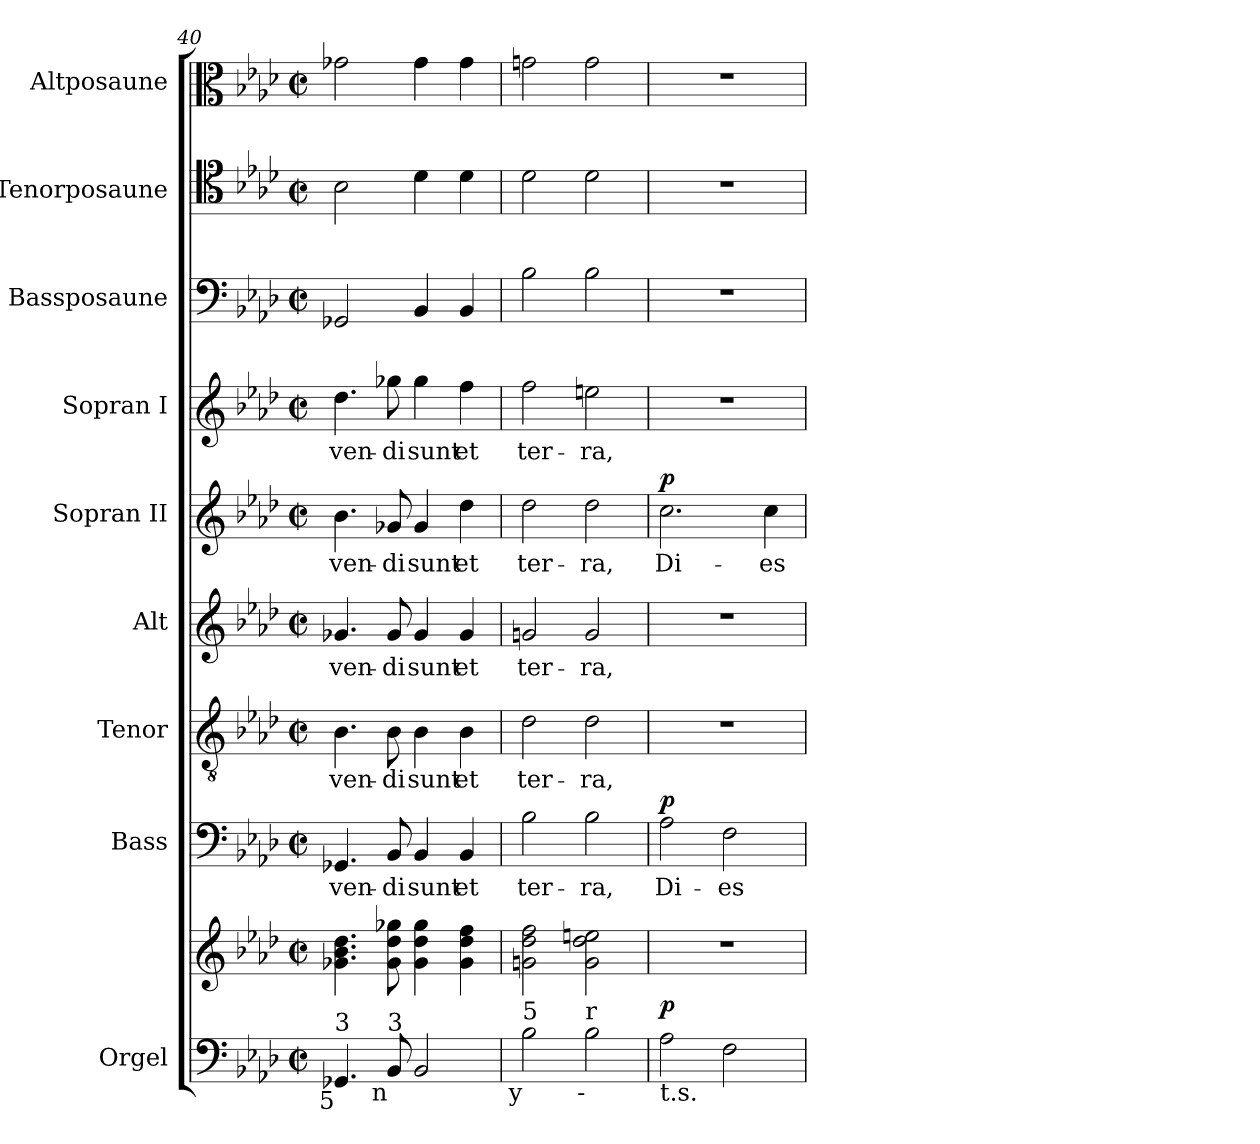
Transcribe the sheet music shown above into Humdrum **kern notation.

**kern	**kern	**dynam	**kern	**text	**dynam	**kern	**text	**kern	**text	**kern	**text	**dynam	**kern	**text	**kern	**kern	**kern
*part9	*part9	*part9	*part8	*part8	*part8	*part7	*part7	*part6	*part6	*part5	*part5	*part5	*part4	*part4	*part3	*part2	*part1
*staff10	*staff9	*staff9/10	*staff8	*staff8	*staff8	*staff7	*staff7	*staff6	*staff6	*staff5	*staff5	*staff5	*staff4	*staff4	*staff3	*staff2	*staff1
*I"Orgel	*	*	*I"Bass	*	*	*I"Tenor	*	*I"Alt	*	*I"Sopran II	*	*	*I"Sopran I	*	*I"Bassposaune	*I"Tenorposaune	*I"Altposaune
*I'Org.	*	*	*I'B.	*	*	*I'T.	*	*I'A.	*	*I'S.	*	*	*I'S.	*	*I'B. Pos.	*I'Pos.	*I'Pos.
*clefF4	*clefG2	*	*clefF4	*	*	*clefGv2	*	*clefG2	*	*clefG2	*	*	*clefG2	*	*clefF4	*clefC4	*clefC3
*	*	*	*	*	*	*ITrd7c12	*	*	*	*	*	*	*	*	*	*	*
*k[b-e-a-d-]	*k[b-e-a-d-]	*	*k[b-e-a-d-]	*	*	*k[b-e-a-d-]	*	*k[b-e-a-d-]	*	*k[b-e-a-d-]	*	*	*k[b-e-a-d-]	*	*k[b-e-a-d-]	*k[b-e-a-d-]	*k[b-e-a-d-]
*f:	*f:	*	*f:	*	*	*f:	*	*f:	*	*f:	*	*	*f:	*	*f:	*f:	*f:
*M2/2	*M2/2	*	*M2/2	*	*	*M2/2	*	*M2/2	*	*M2/2	*	*	*M2/2	*	*M2/2	*M2/2	*M2/2
*met(c|)	*met(c|)	*	*met(c|)	*	*	*met(c|)	*	*met(c|)	*	*met(c|)	*	*	*met(c|)	*	*met(c|)	*met(c|)	*met(c|)
=40	=40	=40	=40	=40	=40	=40	=40	=40	=40	=40	=40	=40	=40	=40	=40	=40	=40
!	!	!	!	!LO:LY:b:color=#000000	!	!	!	!	!	!	!	!	!	!	!	!	!
!	!	!	!	!	!	!	!LO:LY:b:color=#000000	!	!	!	!	!	!	!	!	!	!
!	!	!	!	!	!	!	!	!	!LO:LY:b:color=#000000	!	!	!	!	!	!	!	!
!	!	!	!	!	!	!	!	!	!	!	!LO:LY:b:color=#000000	!	!	!	!	!	!
!LO:TX:b:rj:t=5	!	!	!	!	!	!	!	!	!	!	!	!	!	!	!	!	!
!LO:TX:t=3	!	!	!	!	!	!	!	!	!	!	!	!	!	!	!	!	!
!	!	!	!	!	!	!	!	!	!	!	!	!	!	!LO:LY:b:color=#000000	!	!	!
4.GG-Xi/	4.g-Xi\ 4.b-i 4.dd-i	.	4.GG-Xi/	-ven-	.	4.BB-i\	-ven-	4.g-Xi/	-ven-	4.b-i\	-ven-	.	4.dd-i\	-ven-	2GG-Xi/	2B-i\	2g-Xi\
!	!	!	!	!LO:LY:b:color=#000000	!	!	!	!	!	!	!	!	!	!	!	!	!
!	!	!	!	!	!	!	!LO:LY:b:color=#000000	!	!	!	!	!	!	!	!	!	!
!	!	!	!	!	!	!	!	!	!LO:LY:b:color=#000000	!	!	!	!	!	!	!	!
!	!	!	!	!	!	!	!	!	!	!	!LO:LY:b:color=#000000	!	!	!	!	!	!
!LO:TX:b:rj:t=n	!	!	!	!	!	!	!	!	!	!	!	!	!	!	!	!	!
!LO:TX:t=3	!	!	!	!	!	!	!	!	!	!	!	!	!	!	!	!	!
!	!	!	!	!	!	!	!	!	!	!	!	!	!	!LO:LY:b:color=#000000	!	!	!
8BB-i/	8g-i\ 8dd-i 8gg-Xi	.	8BB-i/	-di	.	8BB-i\	-di	8g-i/	-di	8g-Xi/	-di	.	8gg-Xi\	-di	.	.	.
!	!	!	!	!LO:LY:b:color=#000000	!	!	!	!	!	!	!	!	!	!	!	!	!
!	!	!	!	!	!	!	!LO:LY:b:color=#000000	!	!	!	!	!	!	!	!	!	!
!	!	!	!	!	!	!	!	!	!LO:LY:b:color=#000000	!	!	!	!	!	!	!	!
!	!	!	!	!	!	!	!	!	!	!	!LO:LY:b:color=#000000	!	!	!	!	!	!
!	!	!	!	!	!	!	!	!	!	!	!	!	!	!LO:LY:b:color=#000000	!	!	!
2BB-i/	4g-i\ 4dd-i 4gg-i	.	4BB-i/	sunt	.	4BB-i\	sunt	4g-i/	sunt	4g-i/	sunt	.	4gg-i\	sunt	4BB-i/	4d-i\	4g-i\
!	!	!	!	!LO:LY:b:color=#000000	!	!	!	!	!	!	!	!	!	!	!	!	!
!	!	!	!	!	!	!	!LO:LY:b:color=#000000	!	!	!	!	!	!	!	!	!	!
!	!	!	!	!	!	!	!	!	!LO:LY:b:color=#000000	!	!	!	!	!	!	!	!
!	!	!	!	!	!	!	!	!	!	!	!LO:LY:b:color=#000000	!	!	!	!	!	!
!	!	!	!	!	!	!	!	!	!	!	!	!	!	!LO:LY:b:color=#000000	!	!	!
.	4g-i\ 4dd-i 4ffi	.	4BB-i/	et	.	4BB-i\	et	4g-i/	et	4dd-i\	et	.	4ffi\	et	4BB-i/	4d-i\	4g-i\
=41	=41	=41	=41	=41	=41	=41	=41	=41	=41	=41	=41	=41	=41	=41	=41	=41	=41
!	!	!	!	!LO:LY:b:color=#000000	!	!	!	!	!	!	!	!	!	!	!	!	!
!	!	!	!	!	!	!	!LO:LY:b:color=#000000	!	!	!	!	!	!	!	!	!	!
!	!	!	!	!	!	!	!	!	!LO:LY:b:color=#000000	!	!	!	!	!	!	!	!
!	!	!	!	!	!	!	!	!	!	!	!LO:LY:b:color=#000000	!	!	!	!	!	!
!LO:TX:b:rj:t=y	!	!	!	!	!	!	!	!	!	!	!	!	!	!	!	!	!
!LO:TX:t=5	!	!	!	!	!	!	!	!	!	!	!	!	!	!	!	!	!
!	!	!	!	!	!	!	!	!	!	!	!	!	!	!LO:LY:b:color=#000000	!	!	!
2B-i\	2gni\ 2dd-i 2ffi	.	2B-i\	ter-	.	2D-i\	ter-	2gni/	ter-	2dd-i\	ter-	.	2ffi\	ter-	2B-i\	2d-i\	2gni\
!	!	!	!	!LO:LY:b:color=#000000	!	!	!	!	!	!	!	!	!	!	!	!	!
!	!	!	!	!	!	!	!LO:LY:b:color=#000000	!	!	!	!	!	!	!	!	!	!
!	!	!	!	!	!	!	!	!	!LO:LY:b:color=#000000	!	!	!	!	!	!	!	!
!	!	!	!	!	!	!	!	!	!	!	!LO:LY:b:color=#000000	!	!	!	!	!	!
!LO:TX:b:rj:t=-	!	!	!	!	!	!	!	!	!	!	!	!	!	!	!	!	!
!LO:TX:t=r	!	!	!	!	!	!	!	!	!	!	!	!	!	!	!	!	!
!	!	!	!	!	!	!	!	!	!	!	!	!	!	!LO:LY:b:color=#000000	!	!	!
2B-i\	2gi\ 2dd-i 2eeni	.	2B-i\	-ra,	.	2D-i\	-ra,	2gi/	-ra,	2dd-i\	-ra,	.	2eeni\	-ra,	2B-i\	2d-i\	2gi\
=42	=42	=42	=42	=42	=42	=42	=42	=42	=42	=42	=42	=42	=42	=42	=42	=42	=42
!	!	!	!	!LO:LY:b:color=#000000	!	!	!	!	!	!	!	!	!	!	!	!	!
!LO:TX:b:t=t.s.	!	!	!	!	!	!	!	!	!	!	!	!	!	!	!	!	!
!	!	!	!	!	!	!	!	!	!	!	!LO:LY:b:color=#000000	!	!	!	!	!	!
2A-i\	1r	p	2A-i\	Di-	p	1r	.	1r	.	2.cci\	Di-	p	1r	.	1r	1r	1r
!	!	!	!	!LO:LY:b:color=#000000	!	!	!	!	!	!	!	!	!	!	!	!	!
2Fi\	.	.	2Fi\	-es	.	.	.	.	.	.	.	.	.	.	.	.	.
!	!	!	!	!	!	!	!	!	!	!	!LO:LY:b:color=#000000	!	!	!	!	!	!
.	.	.	.	.	.	.	.	.	.	4cci\	-es	.	.	.	.	.	.
=	=	=	=	=	=	=	=	=	=	=	=	=	=	=	=	=	=
*-	*-	*-	*-	*-	*-	*-	*-	*-	*-	*-	*-	*-	*-	*-	*-	*-	*-
